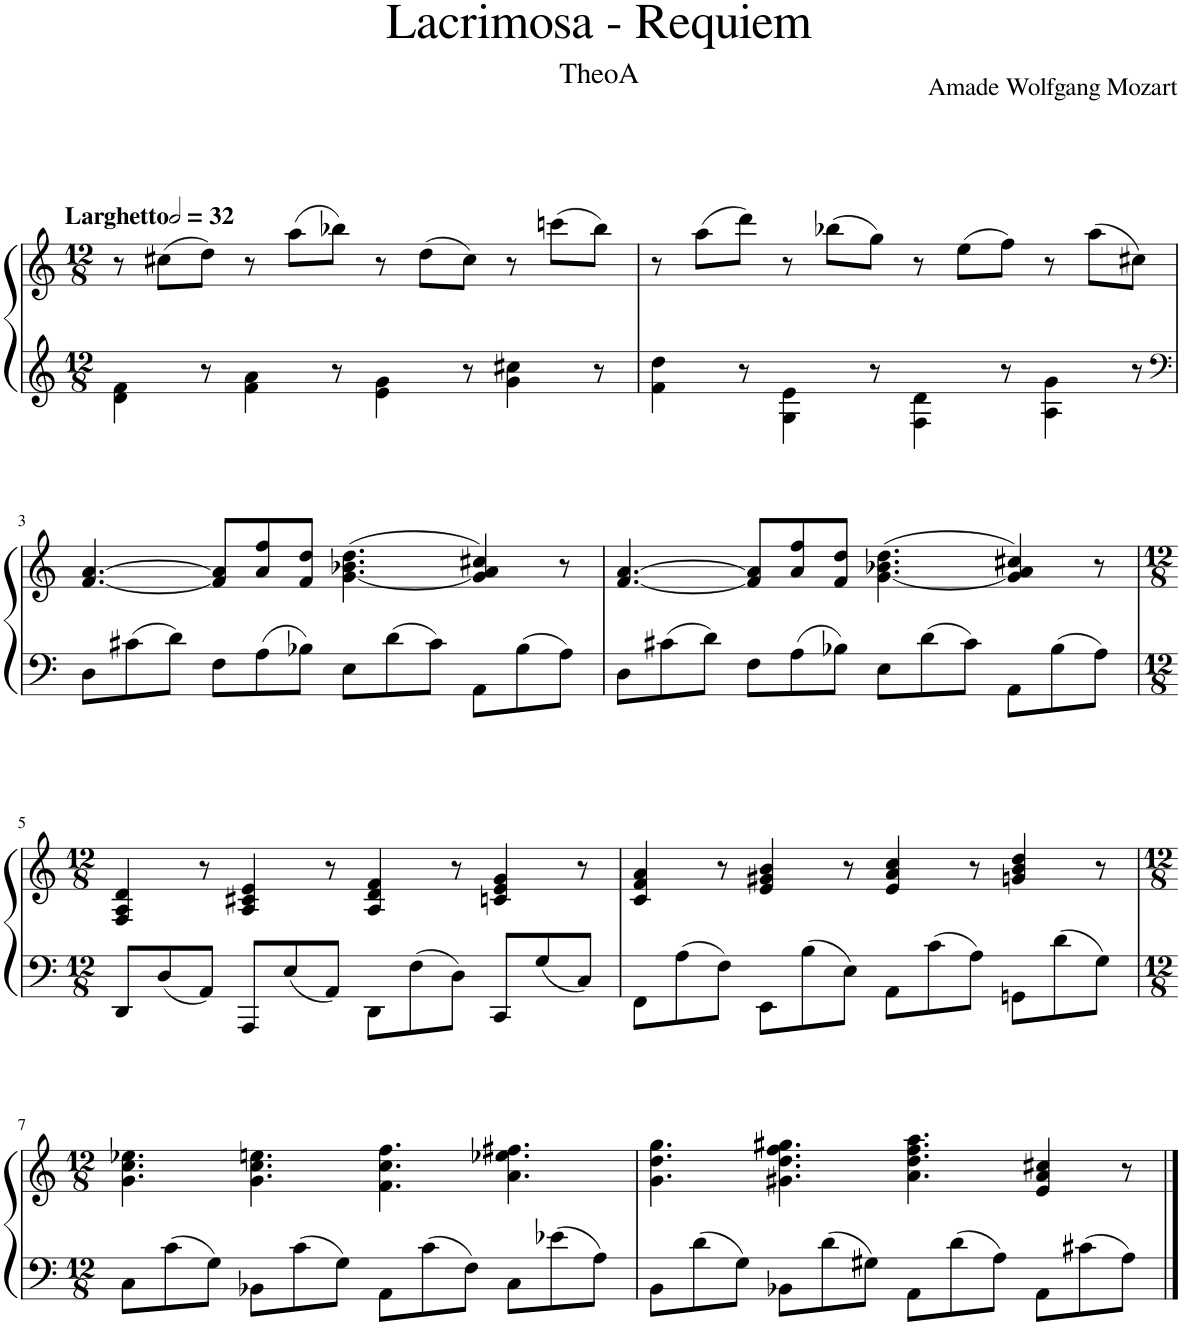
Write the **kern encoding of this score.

**kern	**kern
*part1	*part1
*staff2	*staff1
*I"Piano	*
*I'Pno.	*
*clefG2	*clefG2
*k[]	*k[]
*M12/8	*M12/8
*MM64	*MM64
=1	=1
!	!LO:TX:a:B:t=Larghetto
4d\ 4f\	8r
.	(8cc#X\L
8r	8dd\J)
4f\ 4a\	8r
.	(8aa\L
8r	8bb-X\J)
4e\ 4g\	8r
.	(8dd\L
8r	8cc#\J)
4g\ 4cc#X\	8r
.	(8cccn\L
8r	8bb-\J)
=2	=2
4f\ 4dd\	8r
.	(8aa\L
8r	8ddd\J)
4G\ 4e\	8r
.	(8bb-X\L
8r	8gg\J)
4F\ 4d\	8r
.	(8ee\L
8r	8ff\J)
4A\ 4g\	8r
.	(8aa\L
8r	8cc#X\J)
!!LO:LB:g=z
=3	=3
*clefF4	*
8D\L	[4.f/ [4.a/
8c#X\	.
8d\J	.
8F\L	8f/] 8a/]L
8A\	8a/ 8ff/
8B-X\J	8f/ 8dd/J
8E\L	([4.g\ 4.b-X\ 4.dd\
8d\	.
8c#\J	.
8AA\L	4g/] 4a/ 4cc#X/)
8B-\	.
8A\J	8r
=4	=4
8D\L	[4.f/ [4.a/
8c#X\	.
8d\J	.
8F\L	8f/] 8a/]L
8A\	8a/ 8ff/
8B-X\J	8f/ 8dd/J
8E\L	([4.g\ 4.b-X\ 4.dd\
8d\	.
8c#\J	.
8AA\L	4g/] 4a/ 4cc#X/)
8B-\	.
8A\J	8r
!!LO:LB:g=z
=5	=5
*M12/8	*M12/8
8DD/L	4F/ 4A/ 4d/
8D/	.
8AA/J	8r
8AAA/L	4A/ 4c#X/ 4e/
8E/	.
8AA/J	8r
8DD\L	4A/ 4d/ 4f/
8F\	.
8D\J	8r
8CC/L	4cn/ 4e/ 4g/
8G/	.
8C/J	8r
=6	=6
8FF\L	4c/ 4f/ 4a/
8A\	.
8F\J	8r
8EE\L	4e/ 4g#X/ 4b/
8B\	.
8E\J	8r
8AA\L	4e/ 4a/ 4cc/
8c\	.
8A\J	8r
8GGn\L	4gn/ 4b/ 4dd/
8d\	.
8G\J	8r
!!LO:LB:g=z
=7	=7
*M12/8	*M12/8
8C\L	4.g\ 4.cc\ 4.ee-X\
8c\	.
8G\J	.
8BB-X\L	4.g\ 4.cc\ 4.een\
8c\	.
8G\J	.
8AA\L	4.f\ 4.cc\ 4.ff\
8c\	.
8F\J	.
8C\L	4.a\ 4.ee-X\ 4.ff#X\
8e-X\	.
8A\J	.
=8	=8
8BB\L	4.g\ 4.dd\ 4.gg\
8d\	.
8G\J	.
8BB-X\L	4.g#X\ 4.dd\ 4.ff\ 4.gg#X\
8d\	.
8G#X\J	.
8AA\L	4.a\ 4.dd\ 4.ff\ 4.aa\
8d\	.
8A\J	.
8AA\L	4e/ 4a/ 4cc#X/
8c#X\	.
8A\J	8r
==	==
*-	*-
